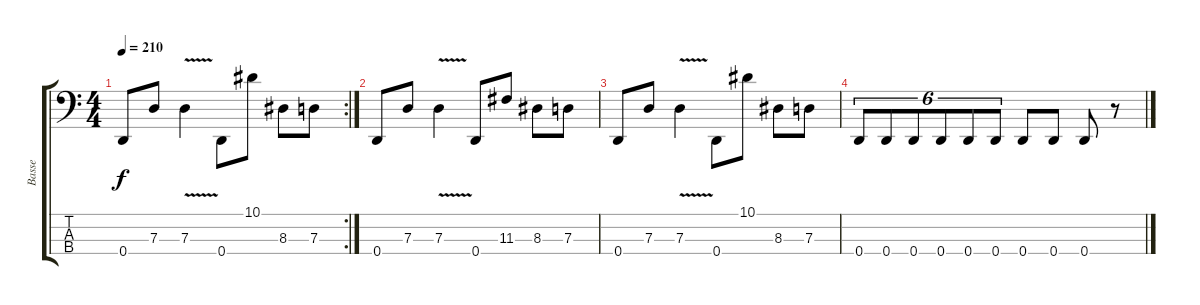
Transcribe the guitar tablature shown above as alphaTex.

\track ("Basse" "Basse") {instrument electricbasspick}
\staff {score tabs}
\tuning (F2 C2 G1 D1) {hide}
\rc 2
\ts (4 4)
\tempo 210
\clef f4
\ks c
0.4.8{dy f} 7.3.8 7.3{v}.4 0.4.8 10.1.8 8.3.8 7.3.8 |
0.4.8 7.3.8 7.3{v}.4 0.4.8 11.3.8 8.3.8 7.3.8 |
0.4.8 7.3.8 7.3{v}.4 0.4.8 10.1.8 8.3.8 7.3.8 |
0.4.8{tu (6 4)} 0.4.8{tu (6 4)} 0.4.8{tu (6 4)} 0.4.8{tu (6 4)} 0.4.8{tu (6 4)} 0.4.8{tu (6 4)} 0.4.8 0.4.8 0.4.8 r.8
